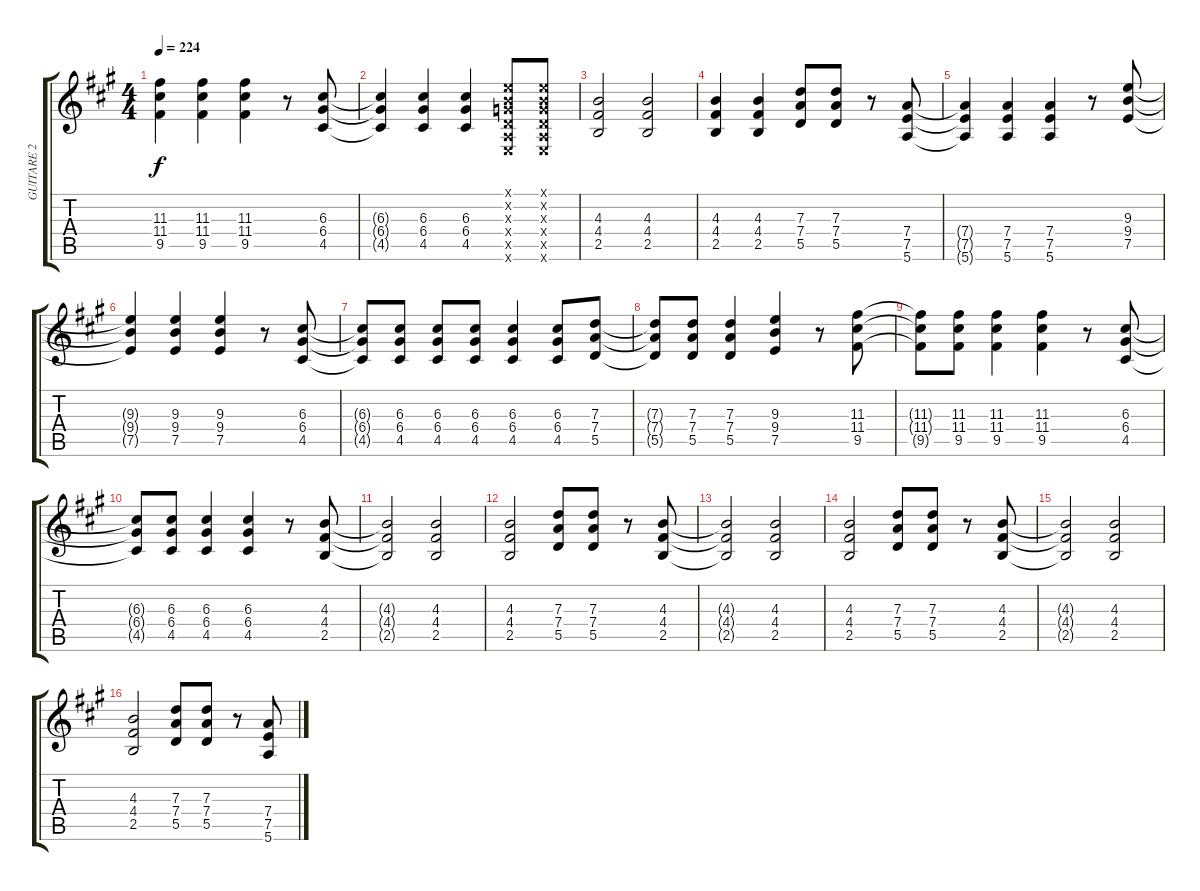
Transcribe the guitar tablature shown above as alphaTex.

\track ("GUITARE 2" "GUITARE 2") {instrument distortionguitar}
\staff {score tabs}
\tuning (E4 B3 G3 D3 A2 E2) {hide}
\ts (4 4)
\tempo 224
\clef g2
\ks a
(11.3{t} 11.4{t} 9.5{t}).4{dy f} (11.3 11.4 9.5).4 (11.3 11.4 9.5).4 r.8 (6.3 6.4 4.5).8 |
(6.3{t} 6.4{t} 4.5{t}).4 (6.3 6.4 4.5).4 (6.3 6.4 4.5).4 (0.1{x} 0.2{x} 0.3{x} 0.4{x} 0.5{x} 0.6{x}).8 (0.1{x} 0.2{x} 0.3{x} 0.4{x} 0.5{x} 0.6{x}).8 |
(4.3 4.4 2.5).2 (4.3 4.4 2.5).2 |
(4.3 4.4 2.5).4 (4.3 4.4 2.5).4 (7.3 7.4 5.5).8 (7.3 7.4 5.5).8 r.8 (7.4 7.5 5.6).8 |
(7.4{t} 7.5{t} 5.6{t}).4 (7.4 7.5 5.6).4 (7.4 7.5 5.6).4 r.8 (9.3 9.4 7.5).8 |
(9.3{t} 9.4{t} 7.5{t}).4 (9.3 9.4 7.5).4 (9.3 9.4 7.5).4 r.8 (6.3 6.4 4.5).8 |
(6.3{t} 6.4{t} 4.5{t}).8 (6.3 6.4 4.5).8 (6.3 6.4 4.5).8 (6.3 6.4 4.5).8 (6.3 6.4 4.5).4 (6.3 6.4 4.5).8 (7.3 7.4 5.5).8 |
(7.3{t} 7.4{t} 5.5{t}).8 (7.3 7.4 5.5).8 (7.3 7.4 5.5).4 (9.3 9.4 7.5).4 r.8 (11.3 11.4 9.5).8 |
(11.3{t} 11.4{t} 9.5{t}).8 (11.3 11.4 9.5).8 (11.3 11.4 9.5).4 (11.3 11.4 9.5).4 r.8 (6.3 6.4 4.5).8 |
(6.3{t} 6.4{t} 4.5{t}).8 (6.3 6.4 4.5).8 (6.3 6.4 4.5).4 (6.3 6.4 4.5).4 r.8 (4.3 4.4 2.5).8 |
(4.3{t} 4.4{t} 2.5{t}).2 (4.3 4.4 2.5).2 |
(4.3 4.4 2.5).2 (7.3 7.4 5.5).8 (7.3 7.4 5.5).8 r.8 (4.3 4.4 2.5).8 |
(4.3{t} 4.4{t} 2.5{t}).2 (4.3 4.4 2.5).2 |
(4.3 4.4 2.5).2 (7.3 7.4 5.5).8 (7.3 7.4 5.5).8 r.8 (4.3 4.4 2.5).8 |
(4.3{t} 4.4{t} 2.5{t}).2 (4.3 4.4 2.5).2 |
(4.3 4.4 2.5).2 (7.3 7.4 5.5).8 (7.3 7.4 5.5).8 r.8 (7.4 7.5 5.6).8
